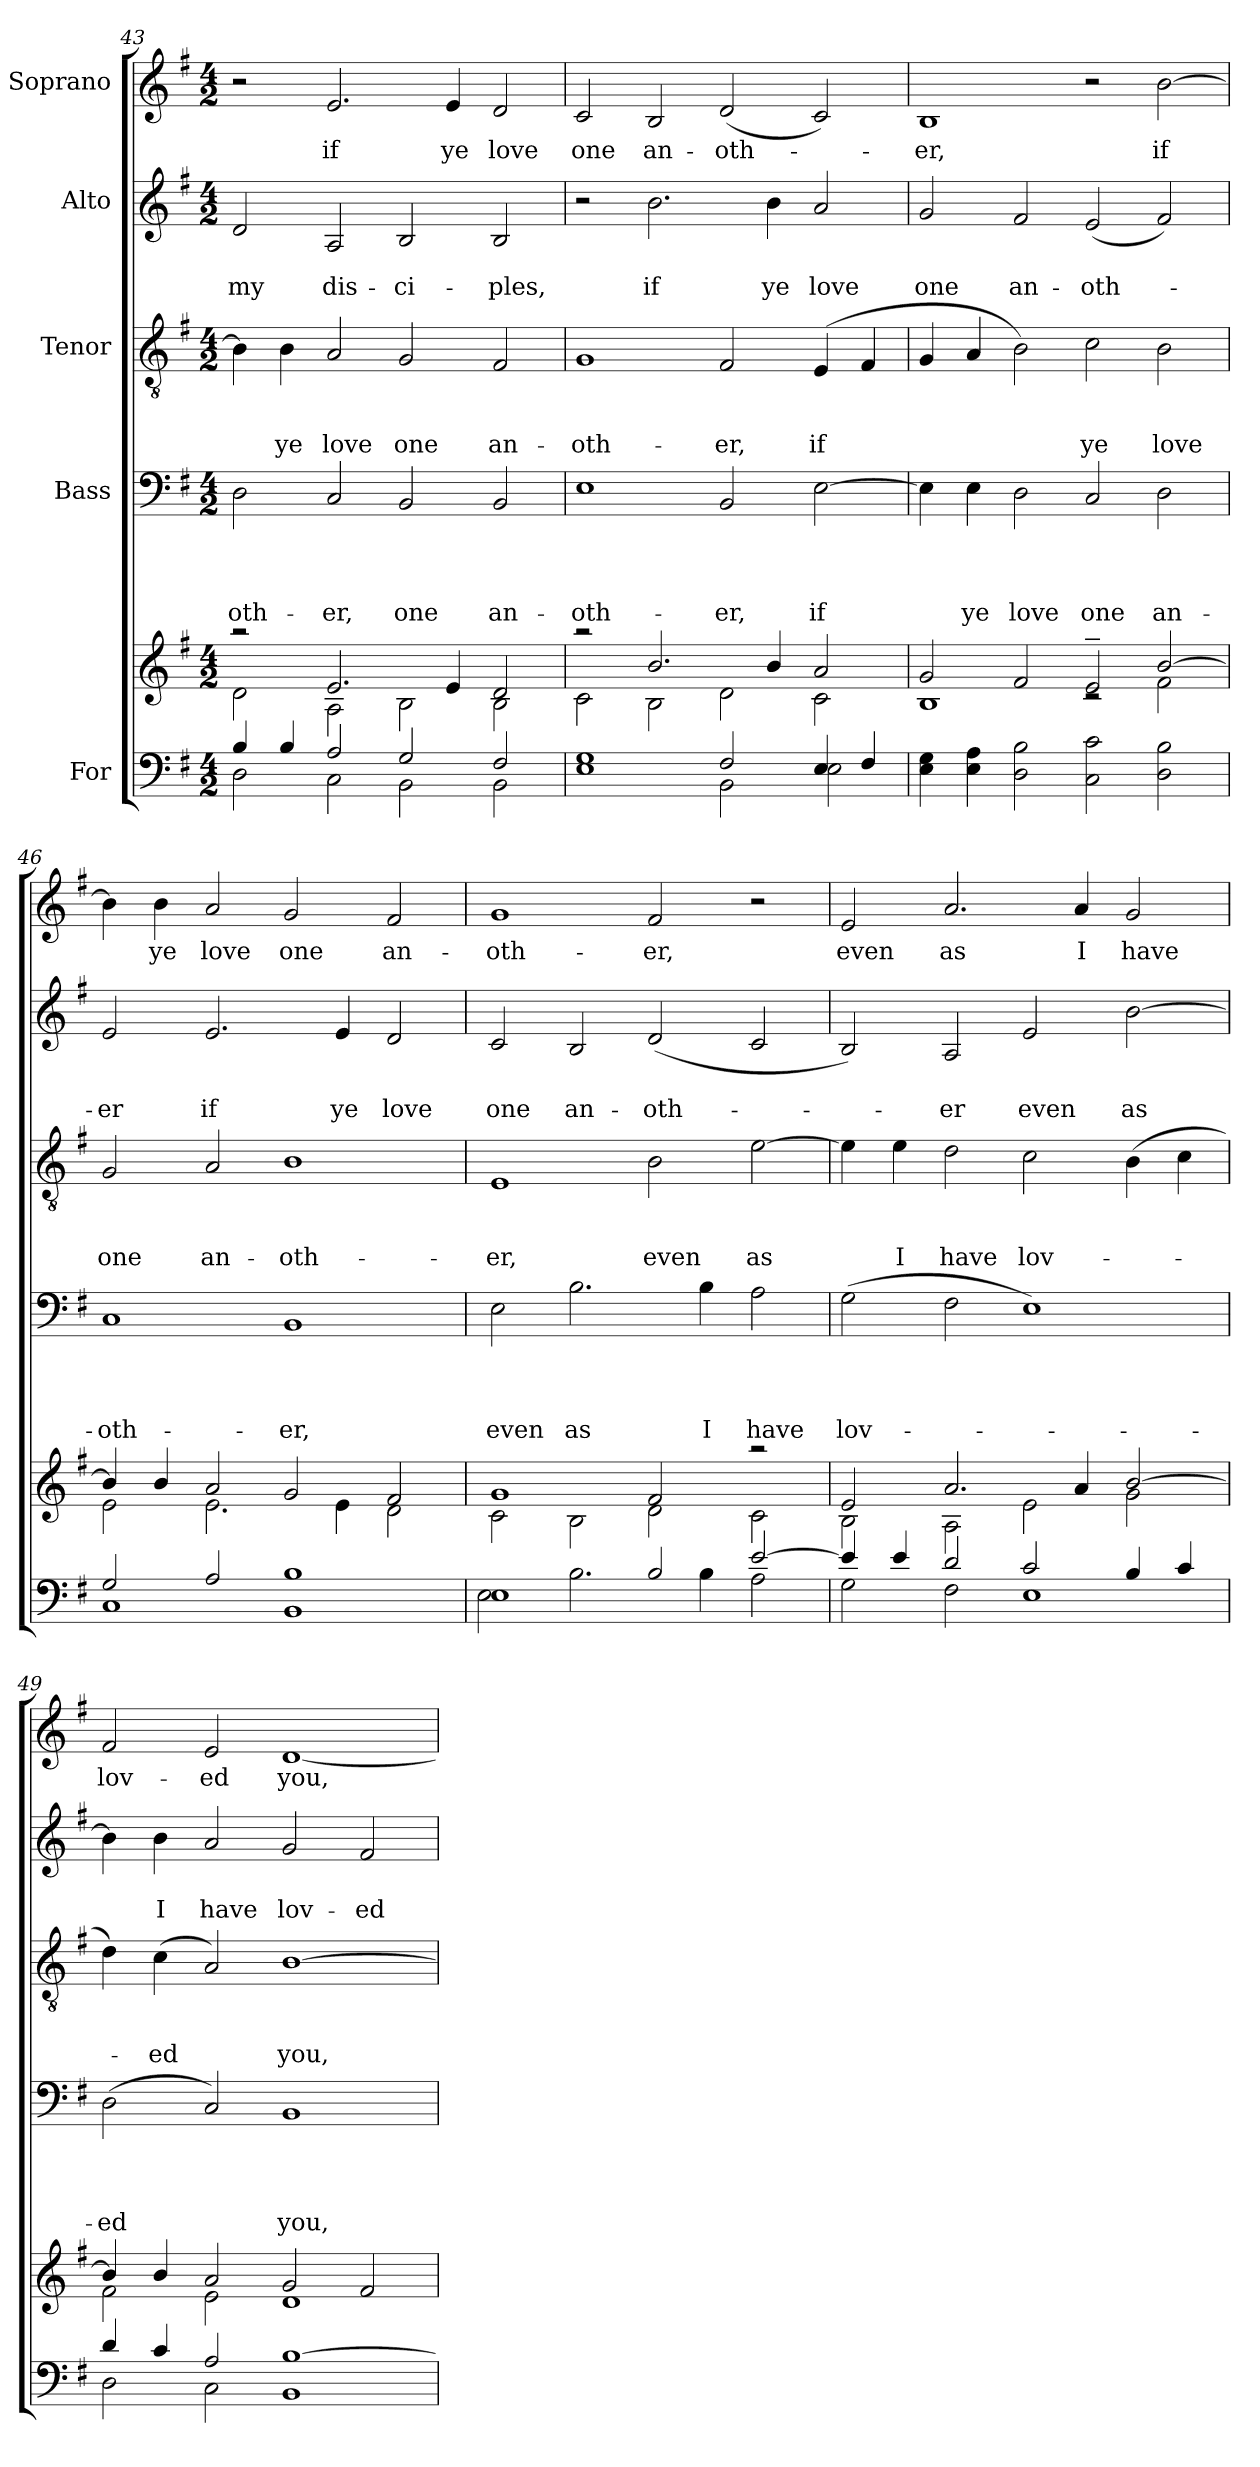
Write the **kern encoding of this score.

**kern	**kern	**kern	**text	**text	**text	**text	**kern	**text	**text	**text	**kern	**text	**text	**kern	**text
*part5	*part5	*part4	*part4	*part4	*part4	*part4	*part3	*part3	*part3	*part3	*part2	*part2	*part2	*part1	*part1
*staff6	*staff5	*staff4	*staff4	*staff4	*staff4	*staff4	*staff3	*staff3	*staff3	*staff3	*staff2	*staff2	*staff2	*staff1	*staff1
*I"For	*	*I"Bass	*	*	*	*	*I"Tenor	*	*	*	*I"Alto	*	*	*I"Soprano	*
!!LO:PB:g=z
*clefF4	*clefG2	*clefF4	*	*	*	*	*clefGv2	*	*	*	*clefG2	*	*	*clefG2	*
*k[f#]	*k[f#]	*k[f#]	*	*	*	*	*k[f#]	*	*	*	*k[f#]	*	*	*k[f#]	*
*G:	*G:	*G:	*	*	*	*	*G:	*	*	*	*G:	*	*	*G:	*
*M4/2	*M4/2	*M4/2	*	*	*	*	*M4/2	*	*	*	*M4/2	*	*	*M4/2	*
=43	=43	=43	=43	=43	=43	=43	=43	=43	=43	=43	=43	=43	=43	=43	=43
*^	*^	*	*	*	*	*	*	*	*	*	*	*	*	*	*
!	!	!	!	!	!	!	!	!LO:LY:b	!	!	!	!	!	!	!LO:LY:b	!	!
4B/	2D\	2raa	2d\	2D\	.	.	.	-oth-	4B\]	.	.	.	2d/	.	my	2r	.
!	!	!	!	!	!	!	!	!	!	!	!	!LO:LY:b	!	!	!	!	!
4B/	.	.	.	.	.	.	.	.	4B\	.	.	ye	.	.	.	.	.
!	!	!	!	!	!	!	!	!LO:LY:b	!	!	!	!LO:LY:b	!	!	!LO:LY:b	!	!LO:LY:b
2A/	2C\	2.e/	2A\	2C/	.	.	.	-er,	2A/	.	.	love	2A/	.	dis-	2.e/	if
!	!	!	!	!	!	!	!	!LO:LY:b	!	!	!	!LO:LY:b	!	!	!LO:LY:b	!	!
2G/	2BB\	.	2B\	2BB/	.	.	.	one	2G/	.	.	one	2B/	.	-ci-	.	.
!	!	!	!	!	!	!	!	!	!	!	!	!	!	!	!	!	!LO:LY:b
.	.	4e/	.	.	.	.	.	.	.	.	.	.	.	.	.	4e/	ye
!	!	!	!	!	!	!	!	!LO:LY:b	!	!	!	!LO:LY:b	!	!	!LO:LY:b	!	!LO:LY:b
2F#/	2BB\	2d/	2B\	2BB/	.	.	.	an-	2F#/	.	.	an-	2B/	.	-ples,	2d/	love
=44	=44	=44	=44	=44	=44	=44	=44	=44	=44	=44	=44	=44	=44	=44	=44	=44	=44
!	!	!	!	!	!	!	!	!LO:LY:b	!	!	!	!LO:LY:b	!	!	!	!	!LO:LY:b
1E	1G	2raa	2c\	1E	.	.	.	-oth-	1G	.	.	-oth-	2r	.	.	2c/	one
!	!	!	!	!	!	!	!	!	!	!	!	!	!	!	!LO:LY:b	!	!LO:LY:b
.	.	2.b/	2B\	.	.	.	.	.	.	.	.	.	2.b\	.	if	2B/	an-
!	!	!	!	!	!	!	!	!LO:LY:b	!	!	!	!LO:LY:b	!	!	!	!	!LO:LY:b
2F#/	2BB\	.	2d\	2BB/	.	.	.	-er,	2F#/	.	.	-er,	.	.	.	(<2d/	-oth-
!	!	!	!	!	!	!	!	!	!	!	!	!	!	!	!LO:LY:b	!	!
.	.	4b/	.	.	.	.	.	.	.	.	.	.	4b\	.	ye	.	.
!	!	!	!	!	!	!	!	!LO:LY:b	!	!	!	!LO:LY:b	!	!	!LO:LY:b	!	!
4E/	2E\	2a/	2c\	[>2E\	.	.	.	if	(4E/	.	.	if	2a/	.	love	2c/)	.
4F#/	.	.	.	.	.	.	.	.	4F#/	.	.	.	.	.	.	.	.
*v	*v	*	*	*	*	*	*	*	*	*	*	*	*	*	*	*	*
=45	=45	=45	=45	=45	=45	=45	=45	=45	=45	=45	=45	=45	=45	=45	=45	=45
!	!	!	!	!	!	!	!	!	!	!	!	!	!	!LO:LY:b	!	!LO:LY:b
4E\ 4G\	2g/	1B	4E\]	.	.	.	.	4G/	.	.	.	2g/	.	one	1B	-er,
!	!	!	!	!	!	!	!LO:LY:b	!	!	!	!	!	!	!	!	!
4E\ 4A\	.	.	4E\	.	.	.	ye	4A/	.	.	.	.	.	.	.	.
!	!	!	!	!	!	!	!LO:LY:b	!	!	!	!	!	!	!LO:LY:b	!	!
2D\ 2B\	2f#/	.	2D\	.	.	.	love	2B\)	.	.	.	2f#/	.	an-	.	.
!	!	!	!	!	!	!	!LO:LY:b	!	!	!	!LO:LY:b	!	!	!LO:LY:b	!	!
2C\ 2c\	2e~>/	2rc	2C/	.	.	.	one	2c\	.	.	ye	(<2e/	.	-oth-	2r	.
!	!	!	!	!	!	!	!LO:LY:b	!	!	!	!LO:LY:b	!	!	!	!	!LO:LY:b
2D\ 2B\	[>2b/	2f#\	2D\	.	.	.	an-	2B\	.	.	love	2f#/)	.	.	[>2b\	if
=46	=46	=46	=46	=46	=46	=46	=46	=46	=46	=46	=46	=46	=46	=46	=46	=46
*^	*	*	*	*	*	*	*	*	*	*	*	*	*	*	*	*
!	!	!	!	!	!	!	!	!LO:LY:b	!	!	!	!LO:LY:b	!	!	!LO:LY:b	!	!
2G/	1C	4b/]	2e\	1C	.	.	.	-oth-	2G/	.	.	one	2e/	.	-er	4b\]	.
!	!	!	!	!	!	!	!	!	!	!	!	!	!	!	!	!	!LO:LY:b
.	.	4b/	.	.	.	.	.	.	.	.	.	.	.	.	.	4b\	ye
!	!	!	!	!	!	!	!	!	!	!	!	!LO:LY:b	!	!	!LO:LY:b	!	!LO:LY:b
2A/	.	2a/	2.e\	.	.	.	.	.	2A/	.	.	an-	2.e/	.	if	2a/	love
!	!	!	!	!	!	!	!	!LO:LY:b	!	!	!	!LO:LY:b	!	!	!	!	!LO:LY:b
1B	1BB	2g/	.	1BB	.	.	.	-er,	1B	.	.	-oth-	.	.	.	2g/	one
!	!	!	!	!	!	!	!	!	!	!	!	!	!	!	!LO:LY:b	!	!
.	.	.	4e\	.	.	.	.	.	.	.	.	.	4e/	.	ye	.	.
!	!	!	!	!	!	!	!	!	!	!	!	!	!	!	!LO:LY:b	!	!LO:LY:b
.	.	2f#/	2d\	.	.	.	.	.	.	.	.	.	2d/	.	love	2f#/	an-
=47	=47	=47	=47	=47	=47	=47	=47	=47	=47	=47	=47	=47	=47	=47	=47	=47	=47
!	!	!	!	!	!	!	!	!LO:LY:b	!	!	!	!LO:LY:b	!	!	!LO:LY:b	!	!LO:LY:b
1E	2E\	1g	2c\	2E\	.	.	.	even	1E	.	.	-er,	2c/	.	one	1g	-oth-
!	!	!	!	!	!	!	!	!LO:LY:b	!	!	!	!	!	!	!LO:LY:b	!	!
.	2.B\	.	2B\	2.B\	.	.	.	as	.	.	.	.	2B/	.	an-	.	.
!	!	!	!	!	!	!	!	!	!	!	!	!LO:LY:b	!	!	!LO:LY:b	!	!LO:LY:b
2B/	.	2f#/	2d\	.	.	.	.	.	2B\	.	.	even	(<2d/	.	-oth-	2f#/	-er,
!	!	!	!	!	!	!	!	!LO:LY:b	!	!	!	!	!	!	!	!	!
.	4B\	.	.	4B\	.	.	.	I	.	.	.	.	.	.	.	.	.
!	!	!	!	!	!	!	!	!LO:LY:b	!	!	!	!LO:LY:b	!	!	!	!	!
[<2e/	2A\	2raa	2c\	2A\	.	.	.	have	[<2e\	.	.	as	2c/	.	.	2r	.
!!LO:LB:g=z
=48	=48	=48	=48	=48	=48	=48	=48	=48	=48	=48	=48	=48	=48	=48	=48	=48	=48
!	!	!	!	!	!	!	!	!LO:LY:b	!	!	!	!	!	!	!	!	!LO:LY:b
4e/]	2G\	2e/	2B\	(>2G\	.	.	.	lov-	4e\]	.	.	.	2B/)	.	.	2e/	even
!	!	!	!	!	!	!	!	!	!	!	!	!LO:LY:b	!	!	!	!	!
4e/	.	.	.	.	.	.	.	.	4e\	.	.	I	.	.	.	.	.
!	!	!	!	!	!	!	!	!	!	!	!	!LO:LY:b	!	!	!LO:LY:b	!	!LO:LY:b
2d/	2F#\	2.a/	2A\	2F#\	.	.	.	.	2d\	.	.	have	2A/	.	-er	2.a/	as
!	!	!	!	!	!	!	!	!	!	!	!	!LO:LY:b	!	!	!LO:LY:b	!	!
2c/	1E	.	2e\	1E)	.	.	.	.	2c\	.	.	lov-	2e/	.	even	.	.
!	!	!	!	!	!	!	!	!	!	!	!	!	!	!	!	!	!LO:LY:b
.	.	4a/	.	.	.	.	.	.	.	.	.	.	.	.	.	4a/	I
!	!	!	!	!	!	!	!	!	!	!	!	!	!	!	!LO:LY:b	!	!LO:LY:b
4B/	.	[>2b/	2g\	.	.	.	.	.	(>4B\	.	.	.	[>2b\	.	as	2g/	have
4c/	.	.	.	.	.	.	.	.	4c\	.	.	.	.	.	.	.	.
=49	=49	=49	=49	=49	=49	=49	=49	=49	=49	=49	=49	=49	=49	=49	=49	=49	=49
!	!	!	!	!	!	!	!	!LO:LY:b	!	!	!	!	!	!	!	!	!LO:LY:b
4d/	2D\	4b/]	2f#\	(>2D\	.	.	.	-ed	4d\)	.	.	.	4b\]	.	.	2f#/	lov-
!	!	!	!	!	!	!	!	!	!	!	!	!LO:LY:b	!	!	!LO:LY:b	!	!
4c/	.	4b/	.	.	.	.	.	.	(>4c\	.	.	-ed	4b\	.	I	.	.
!	!	!	!	!	!	!	!	!	!	!	!	!	!	!	!LO:LY:b	!	!LO:LY:b
2A/	2C\	2a/	2e\	2C/)	.	.	.	.	2A/)	.	.	.	2a/	.	have	2e/	-ed
!	!	!	!	!	!	!	!	!LO:LY:b	!	!	!	!LO:LY:b	!	!	!LO:LY:b	!	!LO:LY:b
[>1B	1BB	2g/	1d	1BB	.	.	.	you,	[>1B	.	.	you,	2g/	.	lov-	[<1d	you,
!	!	!	!	!	!	!	!	!	!	!	!	!	!	!	!LO:LY:b	!	!
.	.	2f#/	.	.	.	.	.	.	.	.	.	.	2f#/	.	-ed	.	.
*v	*v	*	*	*	*	*	*	*	*	*	*	*	*	*	*	*	*
*	*v	*v	*	*	*	*	*	*	*	*	*	*	*	*	*	*
=	=	=	=	=	=	=	=	=	=	=	=	=	=	=	=
*-	*-	*-	*-	*-	*-	*-	*-	*-	*-	*-	*-	*-	*-	*-	*-
